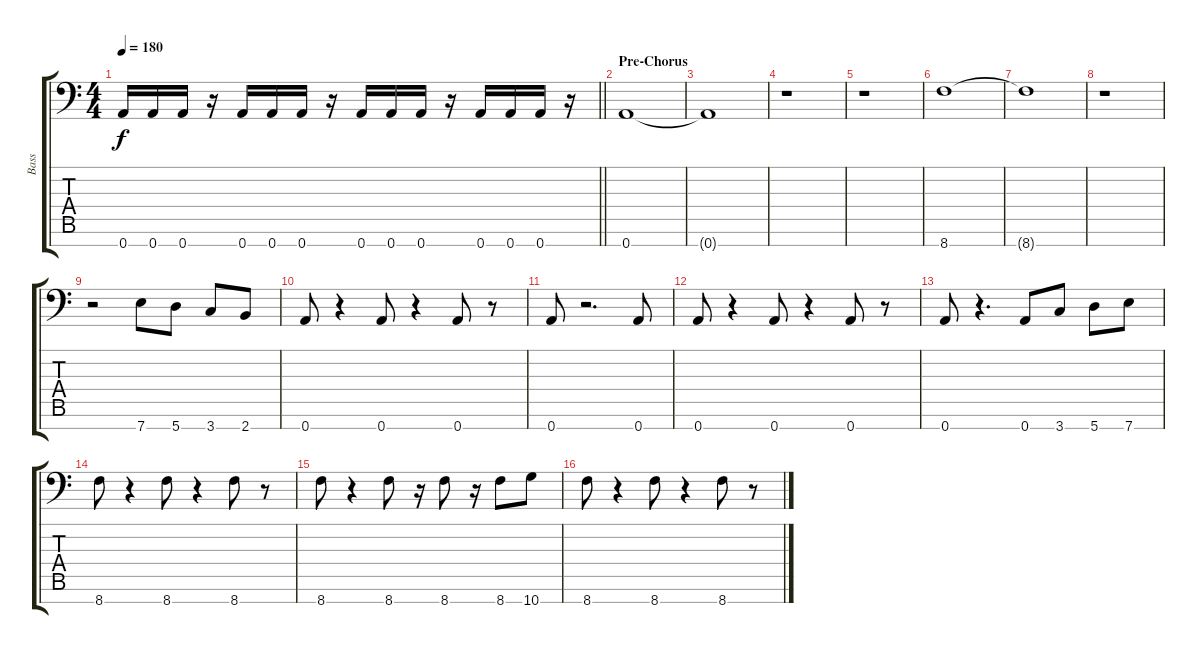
\track ("Bass" "Bass") {instrument electricbasspick}
\staff {score tabs}
\tuning (E4 B3 G3 D3 A2 E2 A1) {hide}
\ts (4 4)
\tempo 180
\clef f4
\barLineRight lightlight
\ks c
0.7.16{dy f} 0.7.16 0.7.16 r.16 0.7.16 0.7.16 0.7.16 r.16 0.7.16 0.7.16 0.7.16 r.16 0.7.16 0.7.16 0.7.16 r.16 |
\section ("" "Pre-Chorus")
0.7.1 |
0.7{t}.1 |
r.1 |
r.1 |
8.7.1 |
8.7{t}.1 |
r.1 |
r.2 7.7.8 5.7.8 3.7.8 2.7.8 |
0.7.8 r.4 0.7.8 r.4 0.7.8 r.8 |
0.7.8 r.2{d} 0.7.8 |
0.7.8 r.4 0.7.8 r.4 0.7.8 r.8 |
0.7.8 r.4{d} 0.7.8 3.7.8 5.7.8 7.7.8 |
8.7.8 r.4 8.7.8 r.4 8.7.8 r.8 |
8.7.8 r.4 8.7.8 r.16 8.7.8 r.16 8.7.8 10.7.8 |
8.7.8 r.4 8.7.8 r.4 8.7.8 r.8
